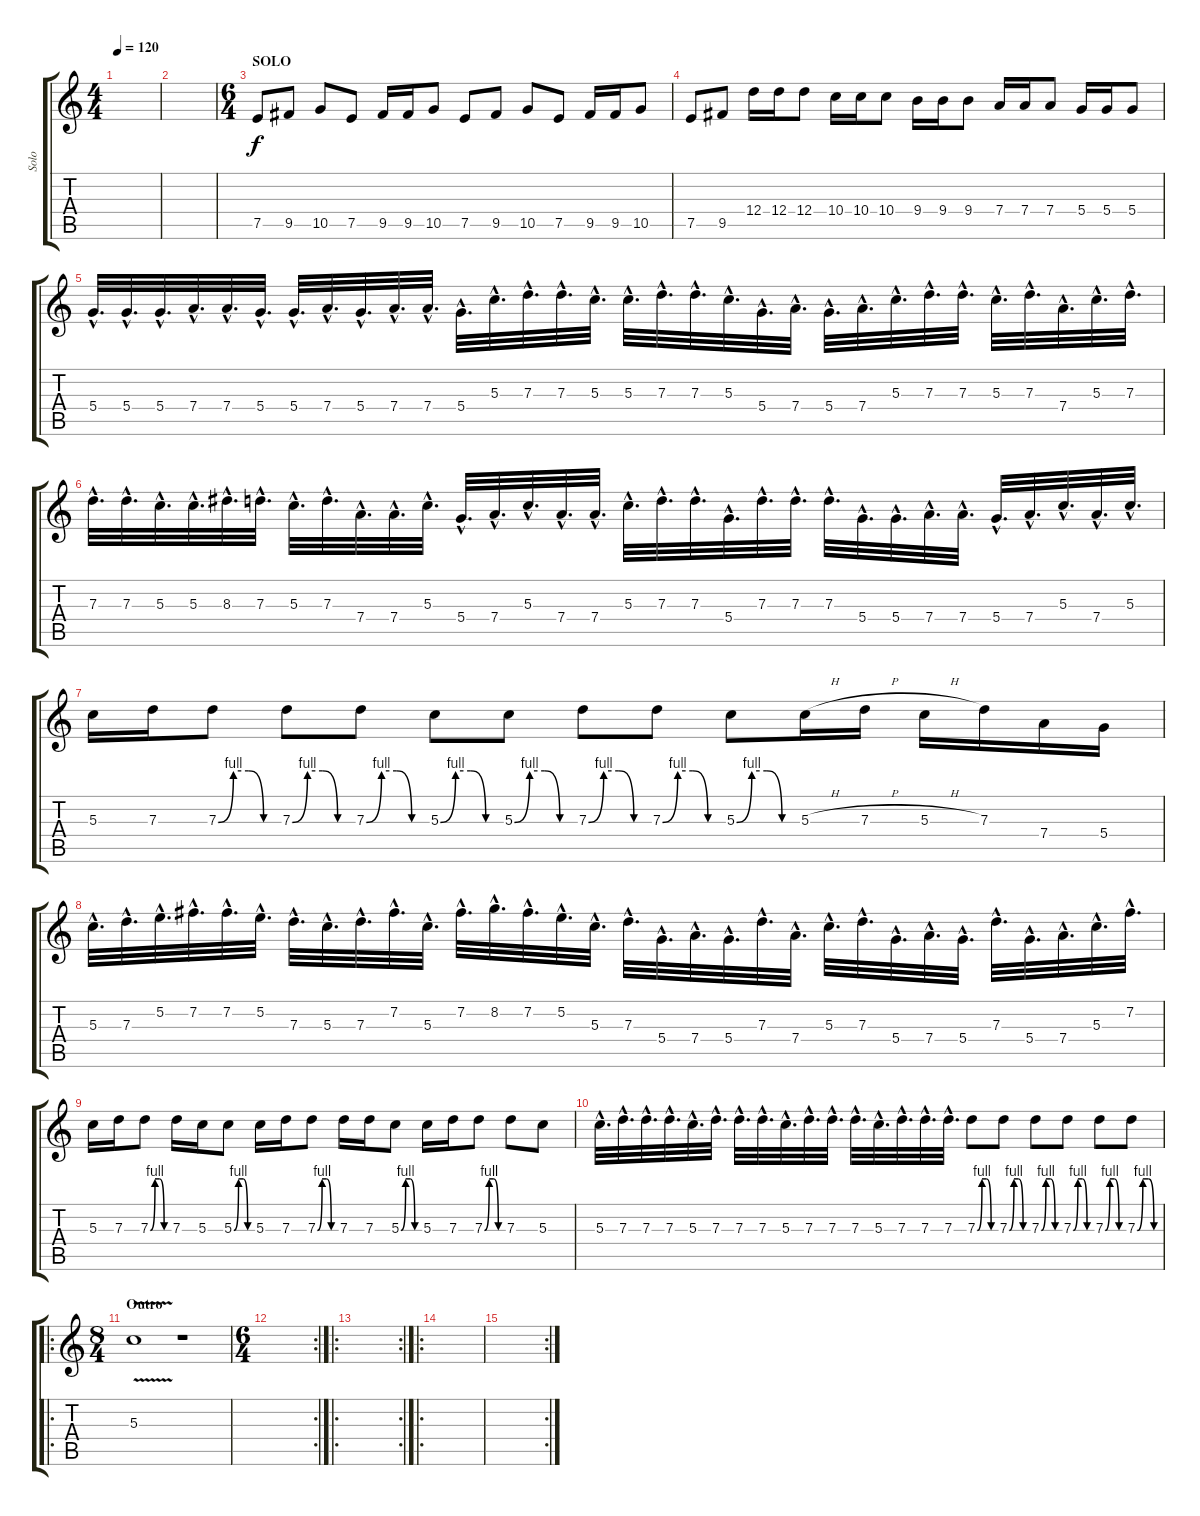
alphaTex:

\track ("Solo" "Solo") {instrument overdrivenguitar}
\staff {score tabs}
\tuning (E4 B3 G3 D3 A2 E2) {hide}
\ts (4 4)
\tempo 120
\clef g2
\ks c
|
|
\ts (6 4)
\section ("" "SOLO")
7.5.8 9.5.8 10.5.8 7.5.8 9.5.16 9.5.16 10.5.8 7.5.8 9.5.8 10.5.8 7.5.8 9.5.16 9.5.16 10.5.8 |
7.5.8 9.5.8 12.4.16 12.4.16 12.4.8 10.4.16 10.4.16 10.4.8 9.4.16 9.4.16 9.4.8 7.4.16 7.4.16 7.4.8 5.4.16 5.4.16 5.4.8 |
5.4{hac}.32{d} 5.4{hac}.32{d} 5.4{hac}.32{d} 7.4{hac}.32{d} 7.4{hac}.32{d} 5.4{hac}.32{d} 5.4{hac}.32{d} 7.4{hac}.32{d} 5.4{hac}.32{d} 7.4{hac}.32{d} 7.4{hac}.32{d} 5.4{hac}.32{d} 5.3{hac}.32{d} 7.3{hac}.32{d} 7.3{hac}.32{d} 5.3{hac}.32{d} 5.3{hac}.32{d} 7.3{hac}.32{d} 7.3{hac}.32{d} 5.3{hac}.32{d} 5.4{hac}.32{d} 7.4{hac}.32{d} 5.4{hac}.32{d} 7.4{hac}.32{d} 5.3{hac}.32{d} 7.3{hac}.32{d} 7.3{hac}.32{d} 5.3{hac}.32{d} 7.3{hac}.32{d} 7.4{hac}.32{d} 5.3{hac}.32{d} 7.3{hac}.32{d} |
7.3{hac}.32{d} 7.3{hac}.32{d} 5.3{hac}.32{d} 5.3{hac}.32{d} 8.3{hac}.32{d} 7.3{hac}.32{d} 5.3{hac}.32{d} 7.3{hac}.32{d} 7.4{hac}.32{d} 7.4{hac}.32{d} 5.3{hac}.32{d} 5.4{hac}.32{d} 7.4{hac}.32{d} 5.3{hac}.32{d} 7.4{hac}.32{d} 7.4{hac}.32{d} 5.3{hac}.32{d} 7.3{hac}.32{d} 7.3{hac}.32{d} 5.4{hac}.32{d} 7.3{hac}.32{d} 7.3{hac}.32{d} 7.3{hac}.32{d} 5.4{hac}.32{d} 5.4{hac}.32{d} 7.4{hac}.32{d} 7.4{hac}.32{d} 5.4{hac}.32{d} 7.4{hac}.32{d} 5.3{hac}.32{d} 7.4{hac}.32{d} 5.3{hac}.32{d} |
5.3.16 7.3.16 7.3{be (custom 0 0 15 4 30 4 45 0 60 0)}.8 7.3{be (custom 0 0 15 4 30 4 45 0 60 0)}.8 7.3{be (custom 0 0 15 4 30 4 45 0 60 0)}.8 5.3{be (custom 0 0 15 4 30 4 45 0 60 0)}.8 5.3{be (custom 0 0 15 4 30 4 45 0 60 0)}.8 7.3{be (custom 0 0 15 4 30 4 45 0 60 0)}.8 7.3{be (custom 0 0 15 4 30 4 45 0 60 0)}.8 5.3{be (custom 0 0 15 4 30 4 45 0 60 0)}.8 5.3{h}.16 7.3{h}.16 5.3{h}.16 7.3.16 7.4.16 5.4.16 |
5.3{hac}.32{d} 7.3{hac}.32{d} 5.2{hac}.32{d} 7.2{hac}.32{d} 7.2{hac}.32{d} 5.2{hac}.32{d} 7.3{hac}.32{d} 5.3{hac}.32{d} 7.3{hac}.32{d} 7.2{hac}.32{d} 5.3{hac}.32{d} 7.2{hac}.32{d} 8.2{hac}.32{d} 7.2{hac}.32{d} 5.2{hac}.32{d} 5.3{hac}.32{d} 7.3{hac}.32{d} 5.4{hac}.32{d} 7.4{hac}.32{d} 5.4{hac}.32{d} 7.3{hac}.32{d} 7.4{hac}.32{d} 5.3{hac}.32{d} 7.3{hac}.32{d} 5.4{hac}.32{d} 7.4{hac}.32{d} 5.4{hac}.32{d} 7.3{hac}.32{d} 5.4{hac}.32{d} 7.4{hac}.32{d} 5.3{hac}.32{d} 7.2{hac}.32{d} |
5.3.16 7.3.16 7.3{be (custom 0 0 15 4 30 4 45 0 60 0)}.8 7.3.16 5.3.16 5.3{be (custom 0 0 15 4 30 4 45 0 60 0)}.8 5.3.16 7.3.16 7.3{be (custom 0 0 15 4 30 4 45 0 60 0)}.8 7.3.16 7.3.16 5.3{be (custom 0 0 15 4 30 4 45 0 60 0)}.8 5.3.16 7.3.16 7.3{be (custom 0 0 15 4 30 4 45 0 60 0)}.8 7.3.8 5.3.8 |
5.3{hac}.32{d} 7.3{hac}.32{d} 7.3{hac}.32{d} 7.3{hac}.32{d} 5.3{hac}.32{d} 7.3{hac}.32{d} 7.3{hac}.32{d} 7.3{hac}.32{d} 5.3{hac}.32{d} 7.3{hac}.32{d} 7.3{hac}.32{d} 7.3{hac}.32{d} 5.3{hac}.32{d} 7.3{hac}.32{d} 7.3{hac}.32{d} 7.3{hac}.32{d} 7.3{be (custom 0 0 15 4 30 4 45 0 60 0)}.8 7.3{be (custom 0 0 15 4 30 4 45 0 60 0)}.8 7.3{be (custom 0 0 15 4 30 4 45 0 60 0)}.8 7.3{be (custom 0 0 15 4 30 4 45 0 60 0)}.8 7.3{be (custom 0 0 15 4 30 4 45 0 60 0)}.8 7.3{be (custom 0 0 15 4 30 4 45 0 60 0)}.8 |
\ro
\ts (8 4)
\section ("" "Outro")
5.3{v}.1 r.1 |
\rc 2
\ts (6 4)
|
\ro
\rc 2
|
\ro
|
\rc 2
